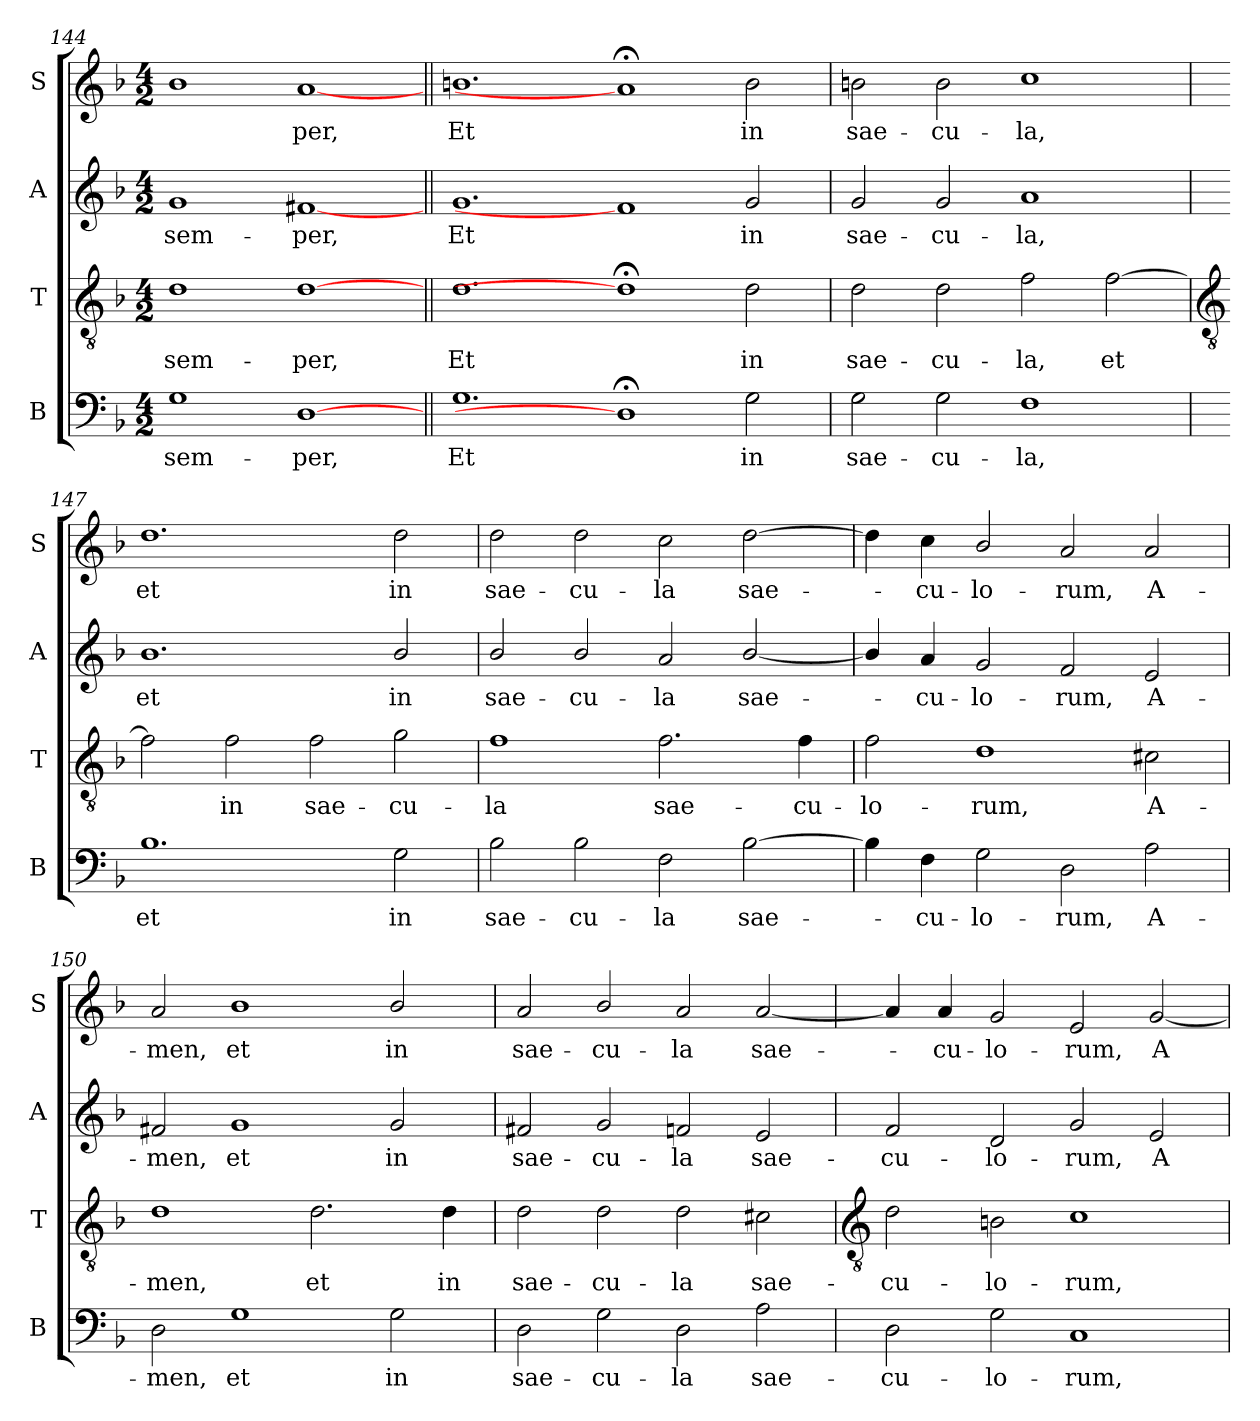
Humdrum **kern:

**kern	**text	**kern	**text	**kern	**text	**kern	**text
*part4	*part4	*part3	*part3	*part2	*part2	*part1	*part1
*staff4	*staff4	*staff3	*staff3	*staff2	*staff2	*staff1	*staff1
*I"B	*	*I"T	*	*I"A	*	*I"S	*
*I'B	*	*I'T	*	*I'A	*	*I'S	*
*clefF4	*	*clefGv2	*	*clefG2	*	*clefG2	*
*k[b-]	*	*k[b-]	*	*k[b-]	*	*k[b-]	*
*F:	*	*F:	*	*F:	*	*F:	*
*M4/2	*	*M4/2	*	*M4/2	*	*M4/2	*
=144	=144	=144	=144	=144	=144	=144	=144
!	!LO:LY:b	!	!LO:LY:b	!	!LO:LY:b	!	!
1G	sem-	1d	sem-	1g	sem-	1b-	.
!	!LO:LY:b	!	!LO:LY:b	!	!LO:LY:b	!	!LO:LY:b
[1D	-per,	[1d	-per,	[1f#X	-per,	[1a	per,
=145||	=145||	=145||	=145||	=145||	=145||	=145||	=145||
!	!LO:LY:b	!	!LO:LY:b	!	!LO:LY:b	!	!LO:LY:b
1.G	Et	1.d	Et	1.g	Et	1.bn	Et
1D;<]	.	1d;<]	.	1f#]	.	1a;<;<]	.
!	!LO:LY:b	!	!LO:LY:b	!	!LO:LY:b	!	!LO:LY:b
2G	in	2d	in	2g	in	2b	in
=146	=146	=146	=146	=146	=146	=146	=146
!	!LO:LY:b	!	!LO:LY:b	!	!LO:LY:b	!	!LO:LY:b
2G	sae-	2d	sae-	2g	sae-	2bn	sae-
!	!LO:LY:b	!	!LO:LY:b	!	!LO:LY:b	!	!LO:LY:b
2G	-cu-	2d	-cu-	2g	-cu-	2b	-cu-
!	!LO:LY:b	!	!LO:LY:b	!	!LO:LY:b	!	!LO:LY:b
1F	-la,	2f	-la,	1a	-la,	1cc	-la,
!	!	!	!LO:LY:b	!	!	!	!
.	.	[2f	et	.	.	.	.
!!LO:LB:g=z
=147	=147	=147	=147	=147	=147	=147	=147
*	*	*clefGv2	*	*	*	*	*
!	!LO:LY:b	!	!	!	!LO:LY:b	!	!LO:LY:b
1.B-	et	2f]	.	1.b-	et	1.dd	et
!	!	!	!LO:LY:b	!	!	!	!
.	.	2f	in	.	.	.	.
!	!	!	!LO:LY:b	!	!	!	!
.	.	2f	sae-	.	.	.	.
!	!LO:LY:b	!	!LO:LY:b	!	!LO:LY:b	!	!LO:LY:b
2G	in	2g	-cu-	2b-/	in	2dd	in
=148	=148	=148	=148	=148	=148	=148	=148
!	!LO:LY:b	!	!LO:LY:b	!	!LO:LY:b	!	!LO:LY:b
2B-	sae-	1f	-la	2b-/	sae-	2dd	sae-
!	!LO:LY:b	!	!	!	!LO:LY:b	!	!LO:LY:b
2B-	-cu-	.	.	2b-/	-cu-	2dd	-cu-
!	!LO:LY:b	!	!LO:LY:b	!	!LO:LY:b	!	!LO:LY:b
2F	-la	2.f	sae-	2a	-la	2cc	-la
!	!LO:LY:b	!	!	!	!LO:LY:b	!	!LO:LY:b
[2B-	sae-	.	.	[2b-/	sae-	[2dd	sae-
!	!	!	!LO:LY:b	!	!	!	!
.	.	4f	-cu-	.	.	.	.
=149	=149	=149	=149	=149	=149	=149	=149
!	!	!	!LO:LY:b	!	!	!	!
4B-]	.	2f	-lo-	4b-/]	.	4dd]	.
!	!LO:LY:b	!	!	!	!LO:LY:b	!	!LO:LY:b
4F	cu-	.	.	4a	cu-	4cc	cu-
!	!LO:LY:b	!	!LO:LY:b	!	!LO:LY:b	!	!LO:LY:b
2G	-lo-	1d	-rum,	2g	-lo-	2b-/	-lo-
!	!LO:LY:b	!	!	!	!LO:LY:b	!	!LO:LY:b
2D	-rum,	.	.	2f	-rum,	2a	-rum,
!	!LO:LY:b	!	!LO:LY:b	!	!LO:LY:b	!	!LO:LY:b
2A	A-	2c#X	A-	2e	A-	2a	A-
=150	=150	=150	=150	=150	=150	=150	=150
!	!LO:LY:b	!	!LO:LY:b	!	!LO:LY:b	!	!LO:LY:b
2D	-men,	1d	-men,	2f#X	-men,	2a	-men,
!	!LO:LY:b	!	!	!	!LO:LY:b	!	!LO:LY:b
1G	et	.	.	1g	et	1b-	et
!	!	!	!LO:LY:b	!	!	!	!
.	.	2.d	et	.	.	.	.
!	!LO:LY:b	!	!	!	!LO:LY:b	!	!LO:LY:b
2G	in	.	.	2g	in	2b-/	in
!	!	!	!LO:LY:b	!	!	!	!
.	.	4d	in	.	.	.	.
=151	=151	=151	=151	=151	=151	=151	=151
!	!LO:LY:b	!	!LO:LY:b	!	!LO:LY:b	!	!LO:LY:b
2D	sae-	2d	sae-	2f#X	sae-	2a	sae-
!	!LO:LY:b	!	!LO:LY:b	!	!LO:LY:b	!	!LO:LY:b
2G	-cu-	2d	-cu-	2g	-cu-	2b-/	-cu-
!	!LO:LY:b	!	!LO:LY:b	!	!LO:LY:b	!	!LO:LY:b
2D	-la	2d	-la	2fn	-la	2a	-la
!	!LO:LY:b	!	!LO:LY:b	!	!LO:LY:b	!	!LO:LY:b
2A	sae-	2c#X	sae-	2e	sae-	[2a	sae-
!!LO:LB:g=z
=152	=152	=152	=152	=152	=152	=152	=152
*	*	*clefGv2	*	*	*	*	*
!	!LO:LY:b	!	!LO:LY:b	!	!LO:LY:b	!	!
2D	-cu-	2d	-cu-	2f	-cu-	4a]	.
!	!	!	!	!	!	!	!LO:LY:b
.	.	.	.	.	.	4a	-cu-
!	!LO:LY:b	!	!LO:LY:b	!	!LO:LY:b	!	!LO:LY:b
2G	-lo-	2Bn	-lo-	2d	-lo-	2g	-lo-
!	!LO:LY:b	!	!LO:LY:b	!	!LO:LY:b	!	!LO:LY:b
1C	-rum,	1c	-rum,	2g	-rum,	2e	-rum,
!	!	!	!	!	!LO:LY:b	!	!LO:LY:b
.	.	.	.	2e	A-	[2g	A-
=	=	=	=	=	=	=	=
*-	*-	*-	*-	*-	*-	*-	*-
